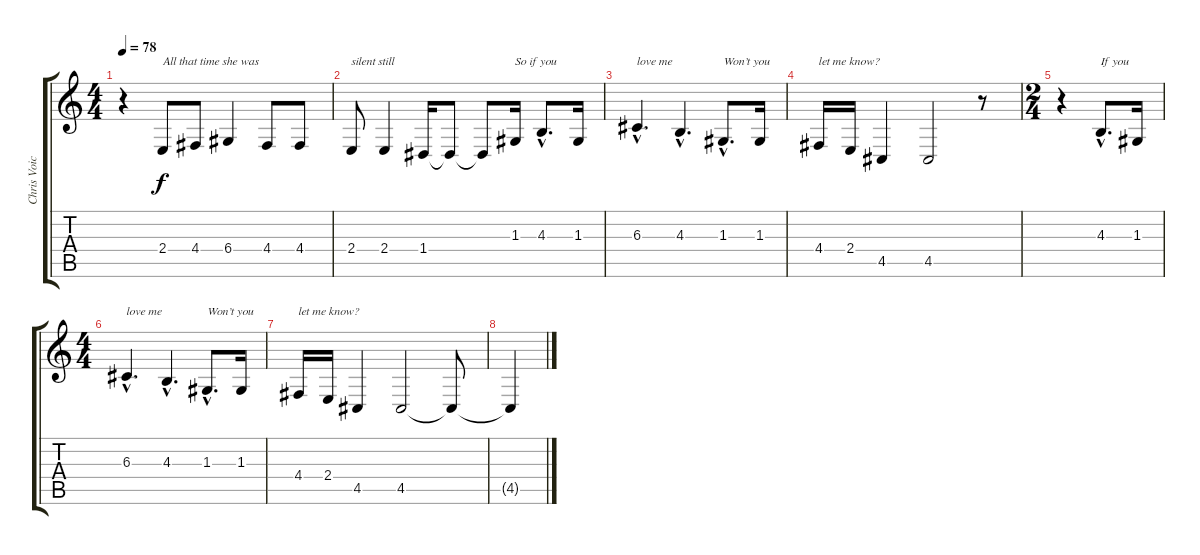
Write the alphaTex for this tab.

\track ("Chris Voice" "Chris Voic") {instrument flute}
\staff {score tabs}
\tuning (E4 B3 G3 D3 A2 E2) {hide}
\ts (4 4)
\tempo 78
\clef g2
\ks c
r.4{dy f} 2.4.8{txt "All that time she was"} 4.4.8 6.4.4 4.4.8 4.4.8 |
2.4.8{txt "silent still"} 2.4.4 1.4.16 1.4{t}.8 1.4{t}.8 1.3.16{txt "So if you"} 4.3{hac}.8{d} 1.3.16 |
6.3{hac}.4{d txt "love me"} 4.3{hac}.4{d} 1.3{hac}.8{d txt "Won’t you"} 1.3.16 |
4.4.16{txt "let me know?"} 2.4.16 4.5.4 4.5.2 r.8 |
\ts (2 4)
r.4 4.3{hac}.8{d txt "If you"} 1.3.16 |
\ts (4 4)
6.3{hac}.4{d txt "love me"} 4.3{hac}.4{d} 1.3{hac}.8{d txt "Won’t you"} 1.3.16 |
4.4.16{txt "let me know?"} 2.4.16 4.5.4 4.5.2 4.5{t}.8 |
4.5{t}.4
